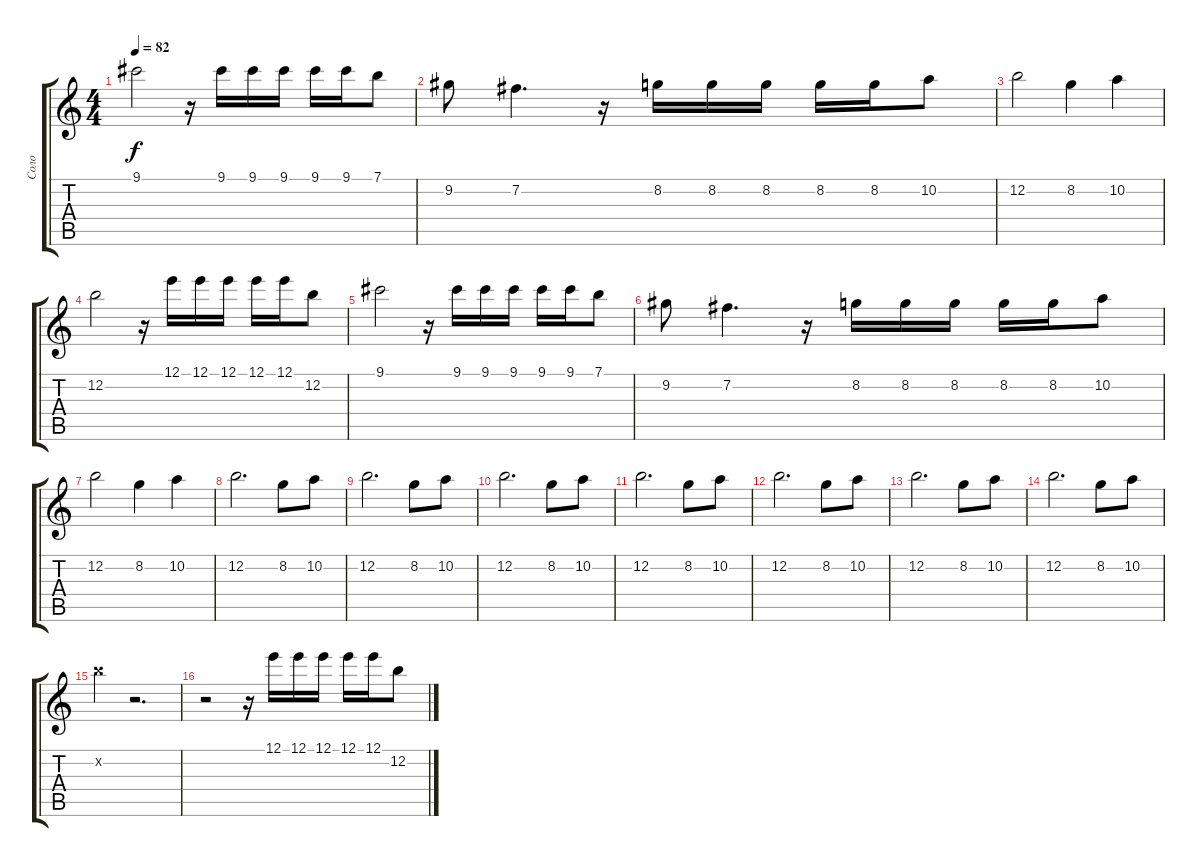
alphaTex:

\track ("Соло" "Соло") {instrument acousticguitarsteel}
\staff {score tabs}
\tuning (E4 B3 G3 D3 A2 E2) {hide}
\ts (4 4)
\tempo 82
\clef g2
\ks c
9.1.2{dy f} r.16 9.1.16 9.1.16 9.1.16 9.1.16 9.1.16 7.1.8 |
9.2.8 7.2.4{d} r.16 8.2.16 8.2.16 8.2.16 8.2.16 8.2.16 10.2.8 |
12.2.2 8.2.4 10.2.4 |
12.2.2 r.16 12.1.16 12.1.16 12.1.16 12.1.16 12.1.16 12.2.8 |
9.1.2 r.16 9.1.16 9.1.16 9.1.16 9.1.16 9.1.16 7.1.8 |
9.2.8 7.2.4{d} r.16 8.2.16 8.2.16 8.2.16 8.2.16 8.2.16 10.2.8 |
12.2.2 8.2.4 10.2.4 |
12.2.2{d} 8.2.8 10.2.8 |
12.2.2{d} 8.2.8 10.2.8 |
12.2.2{d} 8.2.8 10.2.8 |
12.2.2{d} 8.2.8 10.2.8 |
12.2.2{d} 8.2.8 10.2.8 |
12.2.2{d} 8.2.8 10.2.8 |
12.2.2{d} 8.2.8 10.2.8 |
12.2{x}.4 r.2{d} |
r.2 r.16 12.1.16 12.1.16 12.1.16 12.1.16 12.1.16 12.2.8
